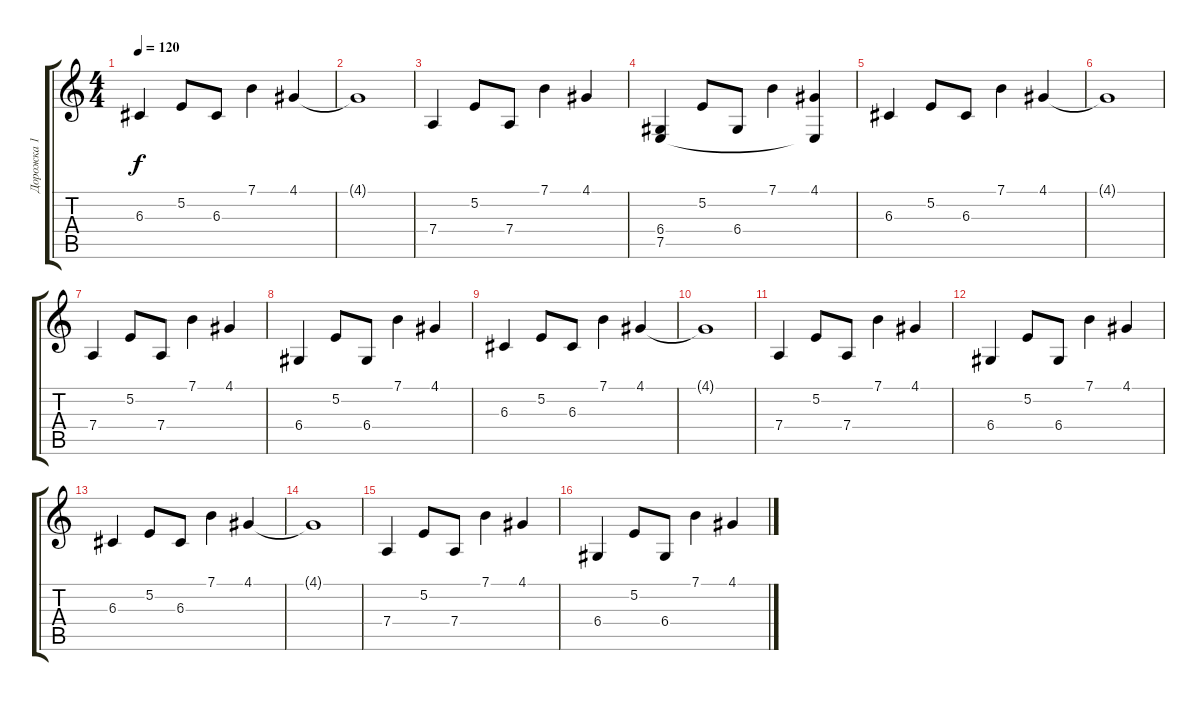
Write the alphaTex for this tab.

\track ("Дорожка 1" "Дорожка 1") {instrument electricpiano1}
\staff {score tabs}
\tuning (E4 B3 G3 D3 A2 E2) {hide}
\ts (4 4)
\tempo 120
\clef g2
\ks c
6.3.4{dy f} 5.2.8 6.3.8 7.1.4 4.1.4 |
4.1{t}.1 |
7.4.4 5.2.8 7.4.8 7.1.4 4.1.4 |
(6.4 7.5).4 5.2.8 6.4.8 7.1.4 (4.1 7.5{t}).4 |
6.3.4 5.2.8 6.3.8 7.1.4 4.1.4 |
4.1{t}.1 |
7.4.4 5.2.8 7.4.8 7.1.4 4.1.4 |
6.4.4 5.2.8 6.4.8 7.1.4 4.1.4 |
6.3.4 5.2.8 6.3.8 7.1.4 4.1.4 |
4.1{t}.1 |
7.4.4 5.2.8 7.4.8 7.1.4 4.1.4 |
6.4.4 5.2.8 6.4.8 7.1.4 4.1.4 |
6.3.4 5.2.8 6.3.8 7.1.4 4.1.4 |
4.1{t}.1 |
7.4.4 5.2.8 7.4.8 7.1.4 4.1.4 |
6.4.4 5.2.8 6.4.8 7.1.4 4.1.4
